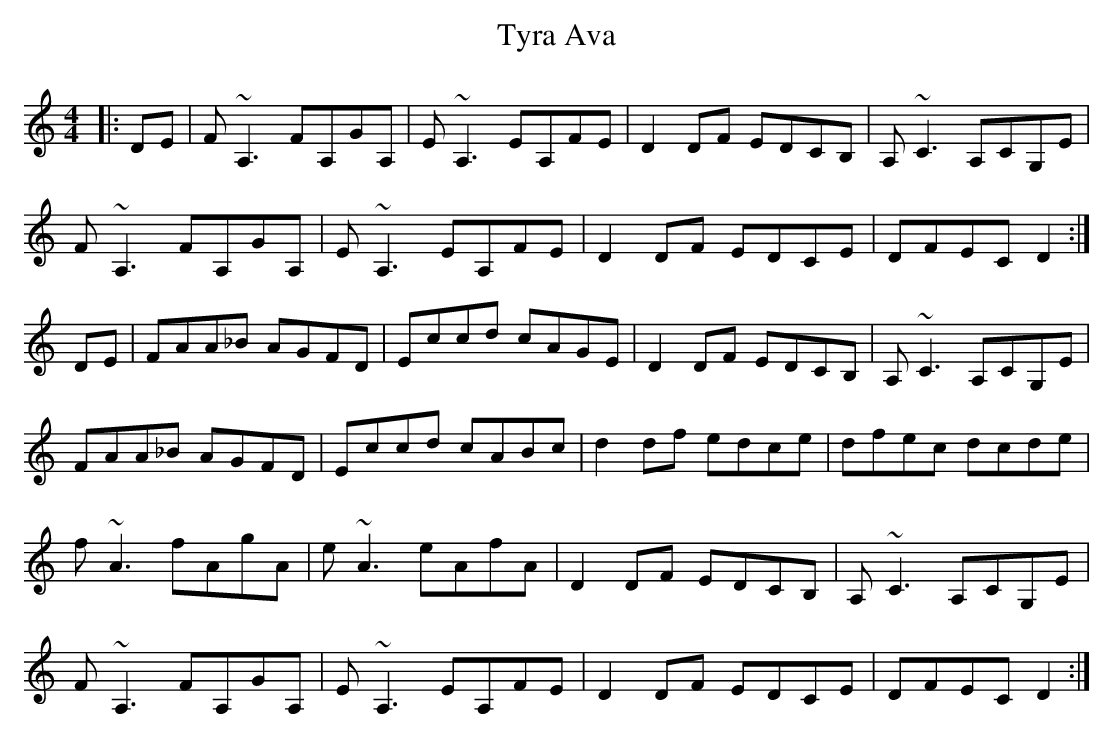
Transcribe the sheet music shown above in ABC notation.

X:1
T: Tyra Ava
M: 4/4
L: 1/8
K: Ddor
|:DE|F~A,3 FA,GA,|E~A,3 EA,FE|D2DF EDCB,|A, ~C3 A,CG,E|
F~A,3 FA,GA,|E~A,3 EA,FE|D2DF EDCE|DFECD2:|
DE|FAA_B AGFD|Eccd cAGE|D2DF EDCB,|A, ~C3 A,CG,E|
FAA_B AGFD|Eccd cABc|d2 df edce|dfec dcde|
f~A3 fAgA|e ~A3 eAfA|D2DF EDCB,|A, ~C3 A,CG,E|
F~A,3 FA,GA,|E~A,3 EA,FE|D2DF EDCE|DFECD2:|
